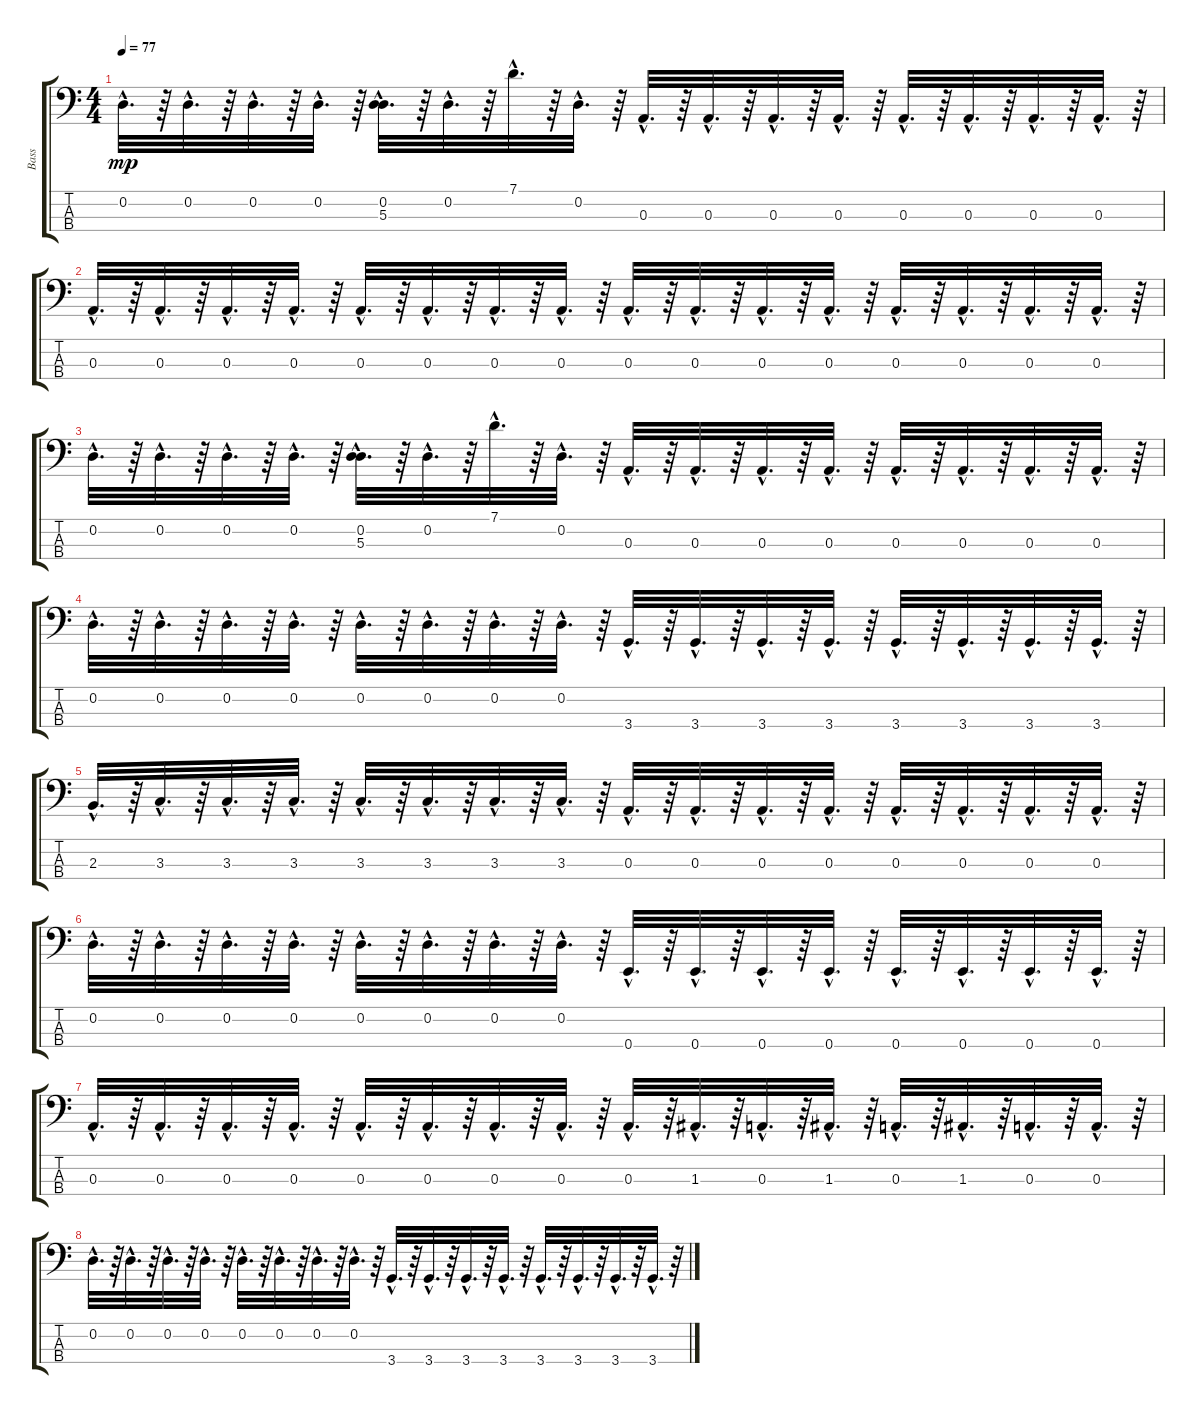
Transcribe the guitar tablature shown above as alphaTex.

\track ("Bass" "Bass") {instrument electricbasspick}
\staff {score tabs}
\tuning (G2 D2 A1 E1) {hide}
\ts (4 4)
\tempo 77
\clef f4
\ks c
0.2{hac}.32{d dy mp} r.64 0.2{hac}.32{d} r.64 0.2{hac}.32{d} r.64 0.2{hac}.32{d} r.64 (0.2{hac} 5.3{hac}).32{d} r.64 0.2{hac}.32{d} r.64 7.1{hac}.32{d} r.64 0.2{hac}.32{d} r.64 0.3{hac}.32{d} r.64 0.3{hac}.32{d} r.64 0.3{hac}.32{d} r.64 0.3{hac}.32{d} r.64 0.3{hac}.32{d} r.64 0.3{hac}.32{d} r.64 0.3{hac}.32{d} r.64 0.3{hac}.32{d} r.64 |
0.3{hac}.32{d} r.64 0.3{hac}.32{d} r.64 0.3{hac}.32{d} r.64 0.3{hac}.32{d} r.64 0.3{hac}.32{d} r.64 0.3{hac}.32{d} r.64 0.3{hac}.32{d} r.64 0.3{hac}.32{d} r.64 0.3{hac}.32{d} r.64 0.3{hac}.32{d} r.64 0.3{hac}.32{d} r.64 0.3{hac}.32{d} r.64 0.3{hac}.32{d} r.64 0.3{hac}.32{d} r.64 0.3{hac}.32{d} r.64 0.3{hac}.32{d} r.64 |
0.2{hac}.32{d} r.64 0.2{hac}.32{d} r.64 0.2{hac}.32{d} r.64 0.2{hac}.32{d} r.64 (0.2{hac} 5.3{hac}).32{d} r.64 0.2{hac}.32{d} r.64 7.1{hac}.32{d} r.64 0.2{hac}.32{d} r.64 0.3{hac}.32{d} r.64 0.3{hac}.32{d} r.64 0.3{hac}.32{d} r.64 0.3{hac}.32{d} r.64 0.3{hac}.32{d} r.64 0.3{hac}.32{d} r.64 0.3{hac}.32{d} r.64 0.3{hac}.32{d} r.64 |
0.2{hac}.32{d} r.64 0.2{hac}.32{d} r.64 0.2{hac}.32{d} r.64 0.2{hac}.32{d} r.64 0.2{hac}.32{d} r.64 0.2{hac}.32{d} r.64 0.2{hac}.32{d} r.64 0.2{hac}.32{d} r.64 3.4{hac}.32{d} r.64 3.4{hac}.32{d} r.64 3.4{hac}.32{d} r.64 3.4{hac}.32{d} r.64 3.4{hac}.32{d} r.64 3.4{hac}.32{d} r.64 3.4{hac}.32{d} r.64 3.4{hac}.32{d} r.64 |
2.3{hac}.32{d} r.64 3.3{hac}.32{d} r.64 3.3{hac}.32{d} r.64 3.3{hac}.32{d} r.64 3.3{hac}.32{d} r.64 3.3{hac}.32{d} r.64 3.3{hac}.32{d} r.64 3.3{hac}.32{d} r.64 0.3{hac}.32{d} r.64 0.3{hac}.32{d} r.64 0.3{hac}.32{d} r.64 0.3{hac}.32{d} r.64 0.3{hac}.32{d} r.64 0.3{hac}.32{d} r.64 0.3{hac}.32{d} r.64 0.3{hac}.32{d} r.64 |
0.2{hac}.32{d} r.64 0.2{hac}.32{d} r.64 0.2{hac}.32{d} r.64 0.2{hac}.32{d} r.64 0.2{hac}.32{d} r.64 0.2{hac}.32{d} r.64 0.2{hac}.32{d} r.64 0.2{hac}.32{d} r.64 0.4{hac}.32{d} r.64 0.4{hac}.32{d} r.64 0.4{hac}.32{d} r.64 0.4{hac}.32{d} r.64 0.4{hac}.32{d} r.64 0.4{hac}.32{d} r.64 0.4{hac}.32{d} r.64 0.4{hac}.32{d} r.64 |
0.3{hac}.32{d} r.64 0.3{hac}.32{d} r.64 0.3{hac}.32{d} r.64 0.3{hac}.32{d} r.64 0.3{hac}.32{d} r.64 0.3{hac}.32{d} r.64 0.3{hac}.32{d} r.64 0.3{hac}.32{d} r.64 0.3{hac}.32{d} r.64 1.3{hac}.32{d} r.64 0.3{hac}.32{d} r.64 1.3{hac}.32{d} r.64 0.3{hac}.32{d} r.64 1.3{hac}.32{d} r.64 0.3{hac}.32{d} r.64 0.3{hac}.32{d} r.64 |
0.2{hac}.32{d} r.64 0.2{hac}.32{d} r.64 0.2{hac}.32{d} r.64 0.2{hac}.32{d} r.64 0.2{hac}.32{d} r.64 0.2{hac}.32{d} r.64 0.2{hac}.32{d} r.64 0.2{hac}.32{d} r.64 3.4{hac}.32{d} r.64 3.4{hac}.32{d} r.64 3.4{hac}.32{d} r.64 3.4{hac}.32{d} r.64 3.4{hac}.32{d} r.64 3.4{hac}.32{d} r.64 3.4{hac}.32{d} r.64 3.4{hac}.32{d} r.64
